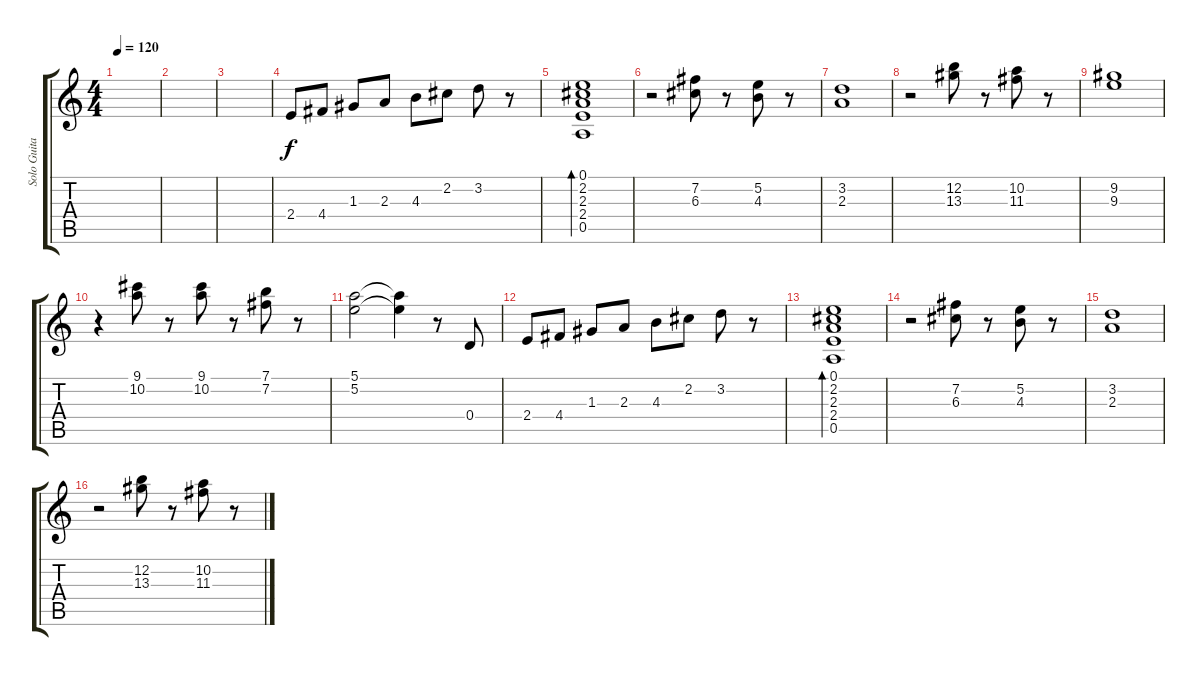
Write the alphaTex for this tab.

\track ("Solo Guitar" "Solo Guita") {instrument acousticguitarnylon}
\staff {score tabs}
\tuning (E4 B3 G3 D3 A2 E2) {hide}
\ts (4 4)
\tempo 120
\clef g2
\ks c
|
|
|
2.4.8 4.4.8 1.3.8 2.3.8 4.3.8 2.2.8 3.2.8 r.8 |
(0.1 2.2 2.3 2.4 0.5).1{bd 120} |
r.2 (7.2 6.3).8 r.8 (5.2 4.3).8 r.8 |
(3.2 2.3).1 |
r.2 (12.2 13.3).8 r.8 (10.2 11.3).8 r.8 |
(9.2 9.3).1 |
r.4 (9.1 10.2).8 r.8 (9.1 10.2).8 r.8 (7.1 7.2).8 r.8 |
(5.1 5.2).2 (5.1{t} 5.2{t}).4 r.8 0.4.8 |
2.4.8 4.4.8 1.3.8 2.3.8 4.3.8 2.2.8 3.2.8 r.8 |
(0.1 2.2 2.3 2.4 0.5).1{bd 120} |
r.2 (7.2 6.3).8 r.8 (5.2 4.3).8 r.8 |
(3.2 2.3).1 |
r.2 (12.2 13.3).8 r.8 (10.2 11.3).8 r.8
